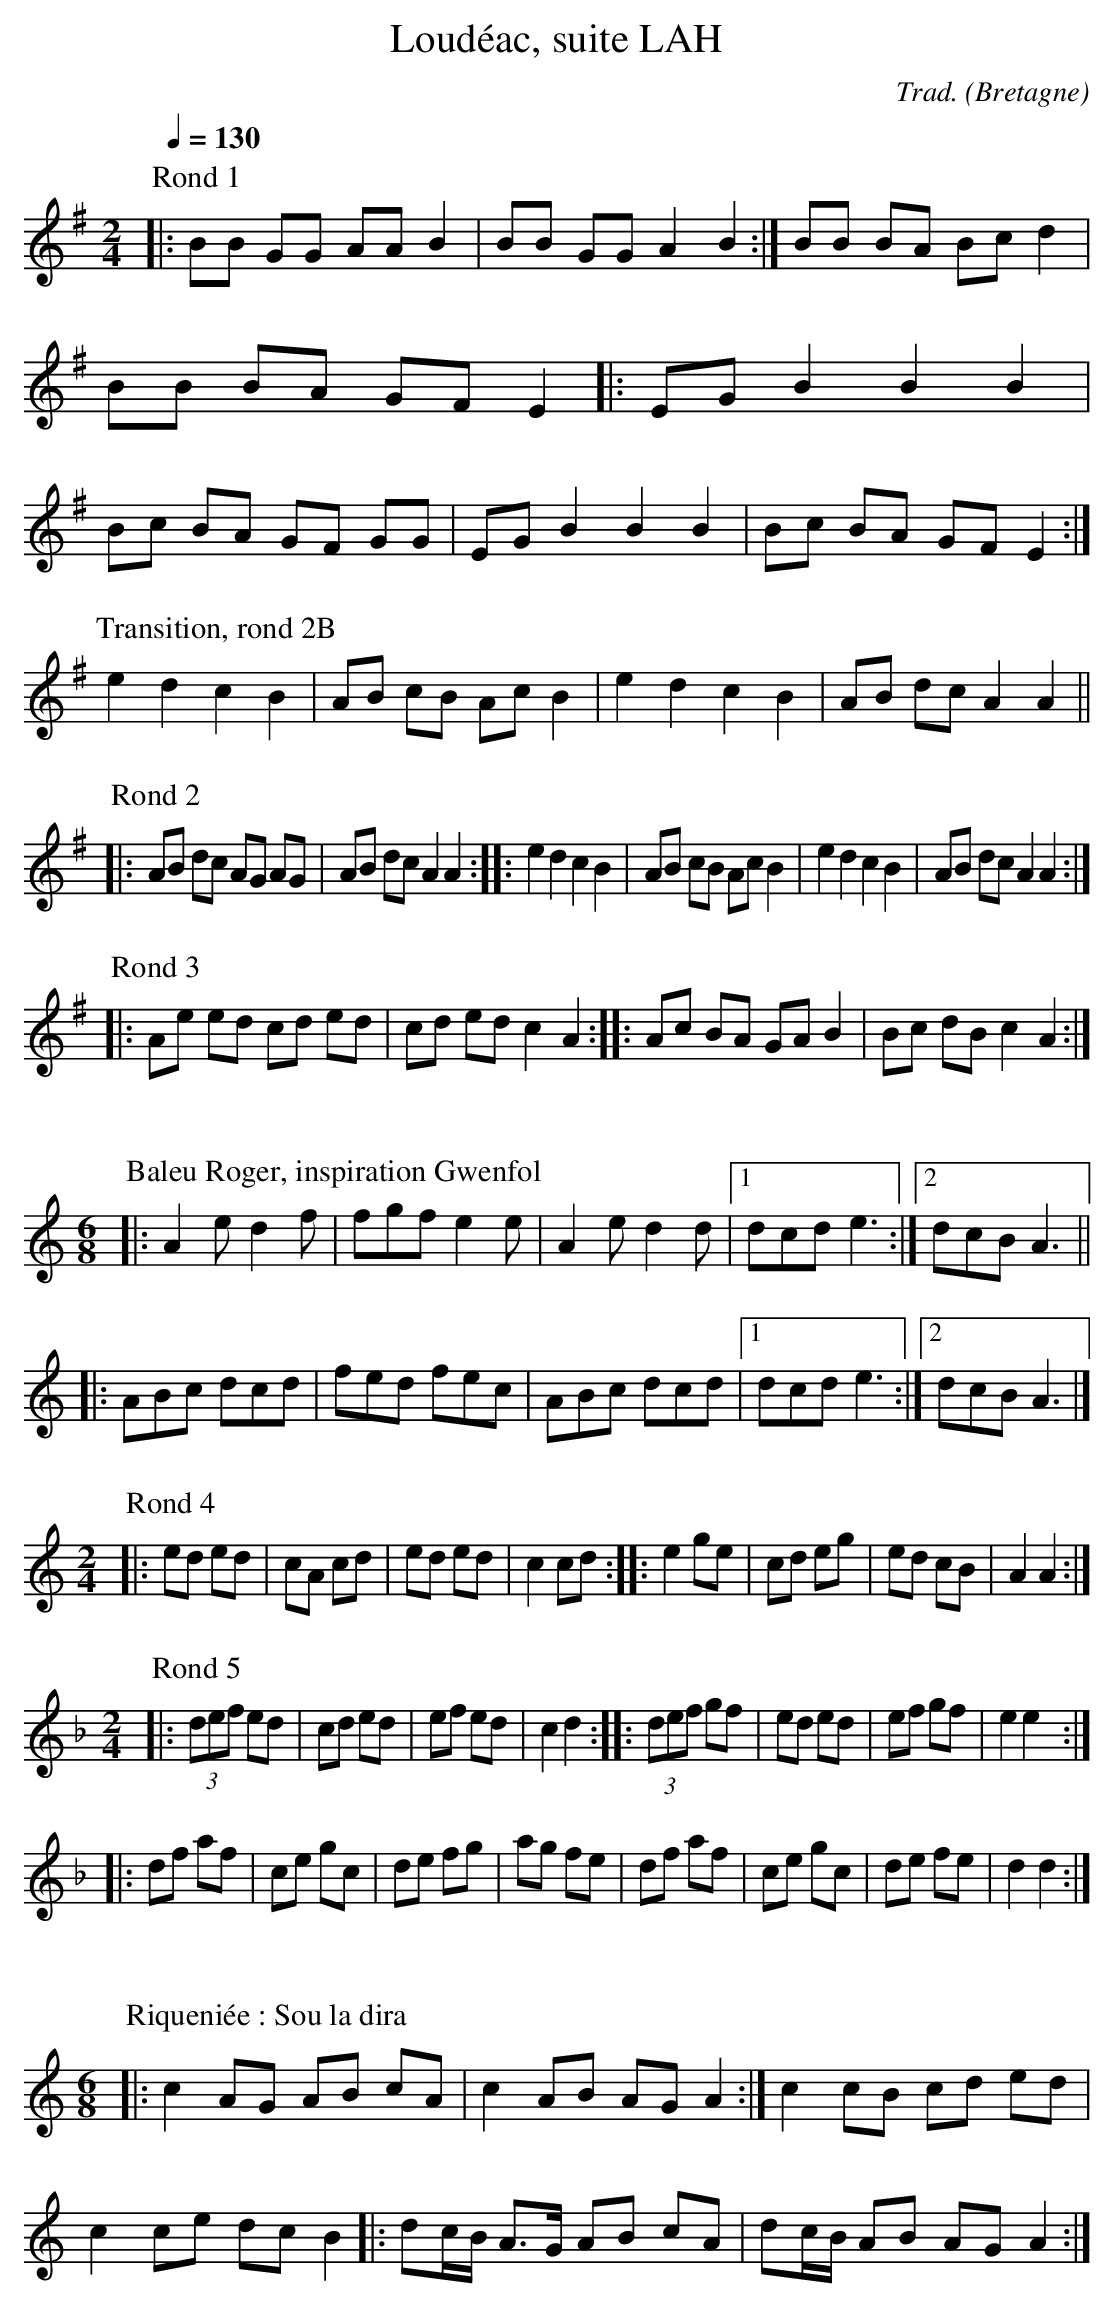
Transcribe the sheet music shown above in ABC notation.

X:1
T:Loudéac, suite LAH
C:Trad.
O:Bretagne
M:2/4
L:1/8
Q:1/4=130
K:G
P:Rond 1
|: BB GG AA B2 | BB GG A2 B2 :| BB BA Bc d2 | BB BA GF E2 |:\
EG B2 B2 B2 | Bc BA GF GG | EG B2 B2 B2 | Bc BA GF E2 :|
%%vskip 1
P:Transition, rond 2B
e2 d2 c2 B2 | AB cB Ac B2 | e2 d2 c2 B2 | AB dc A2 A2 ||
%%vskip 1
P:Rond 2
|: AB dc AG AG | AB dc A2 A2 :: e2 d2 c2 B2 | AB cB Ac B2 | e2 d2 c2 B2 | AB dc A2 A2 :|
%%vskip 1
P:Rond 3
|: Ae ed cd ed | cd ed c2 A2 :: Ac BA GA B2 | Bc dB c2 A2 :|
%%vskip 20
P:Baleu Roger, inspiration Gwenfol
M:6/8
L:1/8
K:Cmaj
|: A2e d2f | fgf e2e | A2e d2d |1 dcd e3 :|2 dcB A3 ||
%%vskip 1
|: ABc dcd | fed fec | ABc dcd |1 dcd e3 :|2 dcB A3 |]
%%newpage
P:Rond 4
M:2/4
L:1/8
K:Cmaj
|: ed ed | cA cd | ed ed | c2 cd ::\
e2 ge | cd eg | ed cB | A2 A2 :|
%%vskip 1
P:Rond 5
M:2/4
L:1/8
K:Fmaj
|: (3def ed | cd ed | ef ed | c2 d2 :: (3def gf | ed ed | ef gf | e2 e2 :|
|: df af | ce gc | de fg | ag fe | df af | ce gc | de fe | d2 d2 :|
%%vskip 20
P:Riqueniée : Sou la dira
M:6/8
L:1/8
K:Am
|: c2 AG AB cA | c2 AB AG A2 :| c2 cB cd ed | c2 ce dc B2 |:\
dc/B/ A>G AB cA | dc/B/ AB AG A2 :|
